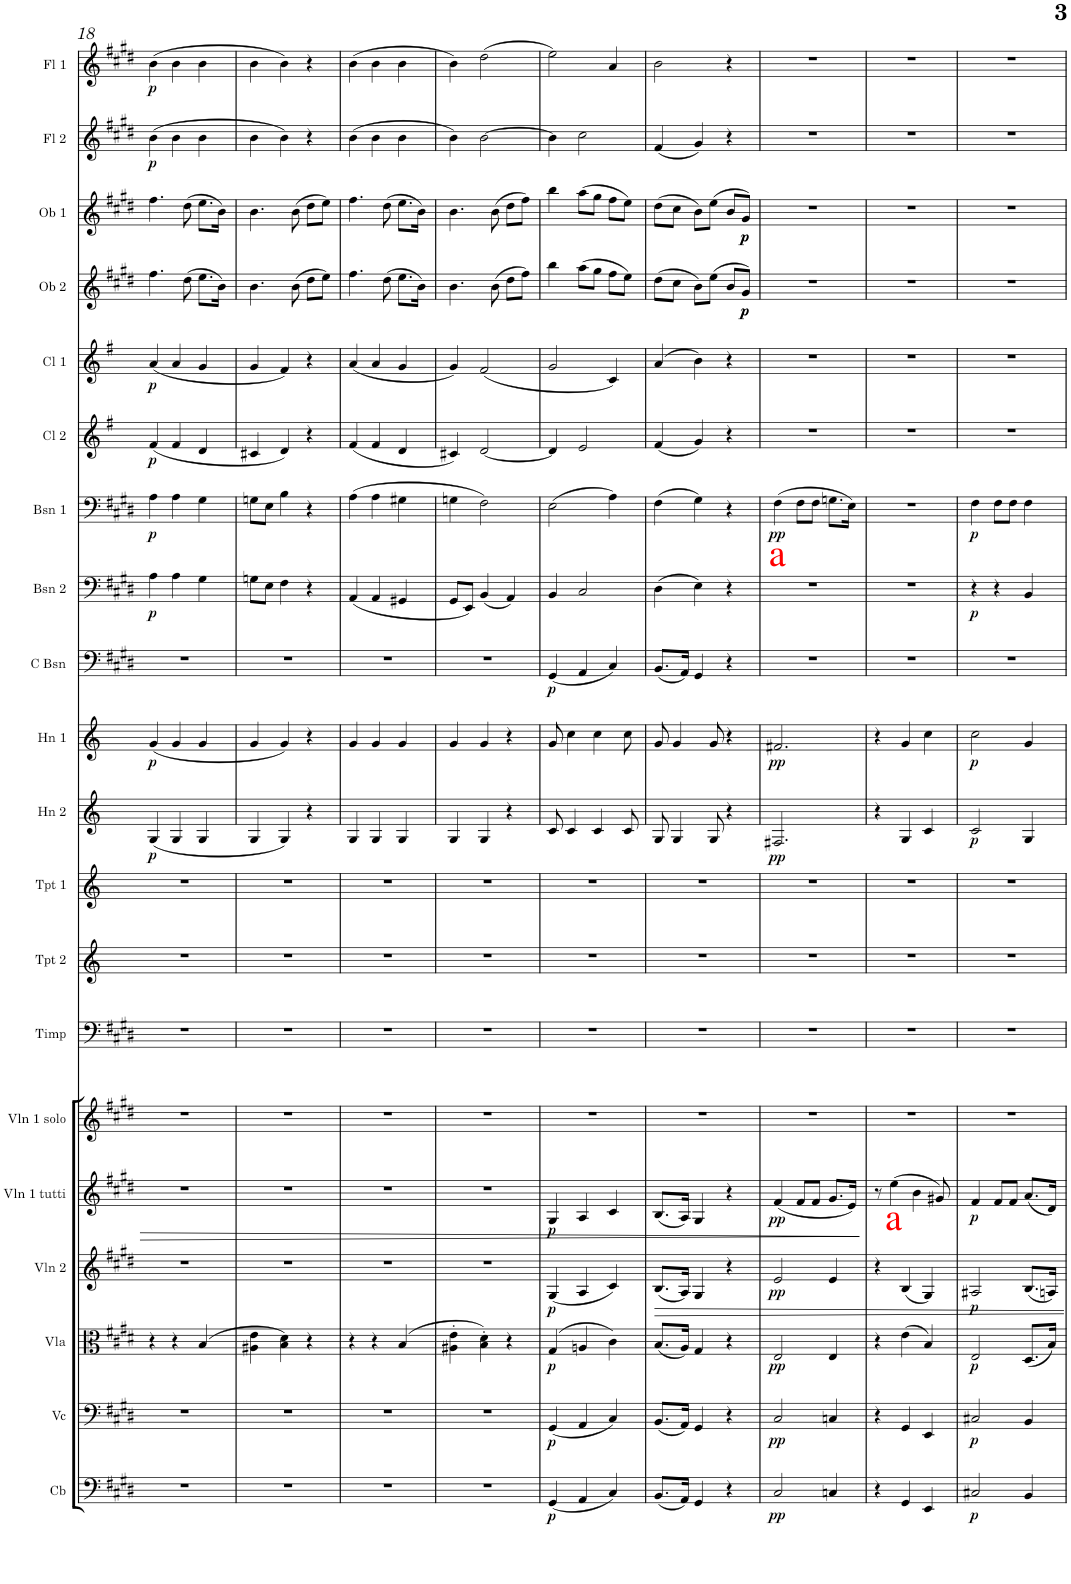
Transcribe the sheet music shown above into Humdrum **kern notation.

**kern	**dynam	**kern	**dynam	**kern	**dynam	**kern	**dynam	**kern	**text	**dynam	**kern	**kern	**kern	**kern	**kern	**dynam	**kern	**dynam	**kern	**dynam	**kern	**dynam	**kern	**text	**dynam	**kern	**dynam	**kern	**dynam	**kern	**dynam	**kern	**dynam	**kern	**dynam	**kern	**dynam
*part20	*part20	*part19	*part19	*part18	*part18	*part17	*part17	*part16	*part16	*part16	*part15	*part14	*part13	*part12	*part11	*part11	*part10	*part10	*part9	*part9	*part8	*part8	*part7	*part7	*part7	*part6	*part6	*part5	*part5	*part4	*part4	*part3	*part3	*part2	*part2	*part1	*part1
*staff20	*staff20	*staff19	*staff19	*staff18	*staff18	*staff17	*staff17	*staff16	*staff16	*staff16	*staff15	*staff14	*staff13	*staff12	*staff11	*staff11	*staff10	*staff10	*staff9	*staff9	*staff8	*staff8	*staff7	*staff7	*staff7	*staff6	*staff6	*staff5	*staff5	*staff4	*staff4	*staff3	*staff3	*staff2	*staff2	*staff1	*staff1
*I"Contrabass	*	*I"Violoncello	*	*I"Viola	*	*I"Violin 2	*	*I"Violin 1 tutti	*	*	*I"Violin 1 solo	*I"Timpani	*I"E Trumpet 2	*I"E Trumpet 1	*I"E Horn 2	*	*I"E Horn 1	*	*I"Contrabassoon	*	*I"Bassoon 2	*	*I"Bassoon 1	*	*	*I"A Clarinet 2	*	*I"A Clarinet 1	*	*I"Oboe 2	*	*I"Oboe 1	*	*I"Flute 2	*	*I"Flute 1	*
*I'Cb	*	*I'Vc	*	*I'Vla	*	*I'Vln 2	*	*I'Vln 1 tutti	*	*	*I'Vln 1 solo	*I'Timp	*I'Tpt 2	*I'Tpt 1	*I'Hn 2	*	*I'Hn 1	*	*I'C Bsn	*	*I'Bsn 2	*	*I'Bsn 1	*	*	*I'Cl 2	*	*I'Cl 1	*	*I'Ob 2	*	*I'Ob 1	*	*I'Fl 2	*	*I'Fl 1	*
!!LO:PB:g=z
*clefF4	*	*clefF4	*	*clefC3	*	*clefG2	*	*clefG2	*	*	*clefG2	*clefF4	*clefG2	*clefG2	*clefG2	*	*clefG2	*	*clefF4	*	*clefF4	*	*clefF4	*	*	*clefG2	*	*clefG2	*	*clefG2	*	*clefG2	*	*clefG2	*	*clefG2	*
*Trd7c12	*	*	*	*	*	*	*	*	*	*	*	*	*Trd-2c-4	*Trd-2c-4	*Trd5c8	*	*Trd5c8	*	*Trd7c12	*	*	*	*	*	*	*Trd2c3	*	*Trd2c3	*	*	*	*	*	*	*	*	*
*k[f#c#g#d#]	*	*k[f#c#g#d#]	*	*k[f#c#g#d#]	*	*k[f#c#g#d#]	*	*k[f#c#g#d#]	*	*	*k[f#c#g#d#]	*k[f#c#g#d#]	*k[]	*k[]	*k[]	*	*k[]	*	*k[f#c#g#d#]	*	*k[f#c#g#d#]	*	*k[f#c#g#d#]	*	*	*k[f#]	*	*k[f#]	*	*k[f#c#g#d#]	*	*k[f#c#g#d#]	*	*k[f#c#g#d#]	*	*k[f#c#g#d#]	*
*M3/4	*	*M3/4	*	*M3/4	*	*M3/4	*	*M3/4	*	*	*M3/4	*M3/4	*M3/4	*M3/4	*M3/4	*	*M3/4	*	*M3/4	*	*M3/4	*	*M3/4	*	*	*M3/4	*	*M3/4	*	*M3/4	*	*M3/4	*	*M3/4	*	*M3/4	*
=18	=18	=18	=18	=18	=18	=18	=18	=18	=18	=18	=18	=18	=18	=18	=18	=18	=18	=18	=18	=18	=18	=18	=18	=18	=18	=18	=18	=18	=18	=18	=18	=18	=18	=18	=18	=18	=18
!	!	!	!	!	!	!	!	!	!	!	!	!	!	!	!	!LO:DY:b	!	!LO:DY:b	!	!	!	!LO:DY:b	!	!	!LO:DY:b	!	!LO:DY:b	!	!LO:DY:b	!	!	!	!	!	!LO:DY:b	!	!LO:DY:b
2.r	.	2.r	.	4r	.	2.r	.	2.r	.	.	2.r	2.r	2.r	2.r	(4G/	p	(4g/	p	2.r	.	4A\	p	4A\	.	p	(4f#/	p	(4a/	p	4.ff#\	.	4.ff#\	.	(4b\	p	(4b\	p
.	.	.	.	4r	.	.	.	.	.	.	.	.	.	.	4G/	.	4g/	.	.	.	4A\	.	4A\	.	.	4f#/	.	4a/	.	.	.	.	.	4b\	.	4b\	.
.	.	.	.	.	.	.	.	.	.	.	.	.	.	.	.	.	.	.	.	.	.	.	.	.	.	.	.	.	.	(8dd#\	.	(8dd#\	.	.	.	.	.
.	.	.	.	(4B/	.	.	.	.	.	.	.	.	.	.	4G/	.	4g/	.	.	.	4G#\	.	4G#\	.	.	4d/	.	4g/	.	8.ee\L	.	8.ee\L	.	4b\	.	4b\	.
.	.	.	.	.	.	.	.	.	.	.	.	.	.	.	.	.	.	.	.	.	.	.	.	.	.	.	.	.	.	16b\Jk)	.	16b\Jk)	.	.	.	.	.
=19	=19	=19	=19	=19	=19	=19	=19	=19	=19	=19	=19	=19	=19	=19	=19	=19	=19	=19	=19	=19	=19	=19	=19	=19	=19	=19	=19	=19	=19	=19	=19	=19	=19	=19	=19	=19	=19
2.r	.	2.r	.	4A#X\ 4e\	.	2.r	.	2.r	.	.	2.r	2.r	2.r	2.r	4G/	.	4g/	.	2.r	.	8Gn\L	.	8Gn\L	.	.	4c#X/	.	4g/	.	4.b\	.	4.b\	.	4b\	.	4b\	.
.	.	.	.	.	.	.	.	.	.	.	.	.	.	.	.	.	.	.	.	.	8E\J	.	8E\J	.	.	.	.	.	.	.	.	.	.	.	.	.	.
.	.	.	.	4B\ 4d#\)	.	.	.	.	.	.	.	.	.	.	4G/)	.	4g/)	.	.	.	4F#\	.	4B\	.	.	4d/)	.	4f#/)	.	.	.	.	.	4b\)	.	4b\)	.
.	.	.	.	.	.	.	.	.	.	.	.	.	.	.	.	.	.	.	.	.	.	.	.	.	.	.	.	.	.	(8b\	.	(8b\	.	.	.	.	.
.	.	.	.	4r	.	.	.	.	.	.	.	.	.	.	4r	.	4r	.	.	.	4r	.	4r	.	.	4r	.	4r	.	8dd#\L	.	8dd#\L	.	4r	.	4r	.
.	.	.	.	.	.	.	.	.	.	.	.	.	.	.	.	.	.	.	.	.	.	.	.	.	.	.	.	.	.	8ee\J)	.	8ee\J)	.	.	.	.	.
=20	=20	=20	=20	=20	=20	=20	=20	=20	=20	=20	=20	=20	=20	=20	=20	=20	=20	=20	=20	=20	=20	=20	=20	=20	=20	=20	=20	=20	=20	=20	=20	=20	=20	=20	=20	=20	=20
2.r	.	2.r	.	4r	.	2.r	.	2.r	.	.	2.r	2.r	2.r	2.r	4G/	.	4g/	.	2.r	.	(4AA/	.	(4A\	.	.	(4f#/	.	(4a/	.	4.ff#\	.	4.ff#\	.	(4b\	.	(4b\	.
.	.	.	.	4r	.	.	.	.	.	.	.	.	.	.	4G/	.	4g/	.	.	.	4AA/	.	4A\	.	.	4f#/	.	4a/	.	.	.	.	.	4b\	.	4b\	.
.	.	.	.	.	.	.	.	.	.	.	.	.	.	.	.	.	.	.	.	.	.	.	.	.	.	.	.	.	.	(8dd#\	.	(8dd#\	.	.	.	.	.
.	.	.	.	(4B/	.	.	.	.	.	.	.	.	.	.	4G/	.	4g/	.	.	.	4GG#X/	.	4G#X\	.	.	4d/	.	4g/	.	8.ee\L	.	8.ee\L	.	4b\	.	4b\	.
.	.	.	.	.	.	.	.	.	.	.	.	.	.	.	.	.	.	.	.	.	.	.	.	.	.	.	.	.	.	16b\Jk)	.	16b\Jk)	.	.	.	.	.
=21	=21	=21	=21	=21	=21	=21	=21	=21	=21	=21	=21	=21	=21	=21	=21	=21	=21	=21	=21	=21	=21	=21	=21	=21	=21	=21	=21	=21	=21	=21	=21	=21	=21	=21	=21	=21	=21
2.r	.	2.r	.	4A#X\' 4e\'	.	2.r	.	2.r	.	.	2.r	2.r	2.r	2.r	4G/	.	4g/	.	2.r	.	8GG#/L	.	4Gn\	.	.	4c#X/)	.	4g/)	.	4.b\	.	4.b\	.	4b\)	.	4b\)	.
.	.	.	.	.	.	.	.	.	.	.	.	.	.	.	.	.	.	.	.	.	8EE/J)	.	.	.	.	.	.	.	.	.	.	.	.	.	.	.	.
.	.	.	.	4B\' 4d#\')	.	.	.	.	.	.	.	.	.	.	4G/	.	4g/	.	.	.	(4BB/	.	2F#\)	.	.	[2d/	.	(2f#/	.	.	.	.	.	[2b\	.	(2dd#\	.
.	.	.	.	.	.	.	.	.	.	.	.	.	.	.	.	.	.	.	.	.	.	.	.	.	.	.	.	.	.	(8b\	.	(8b\	.	.	.	.	.
.	.	.	.	4r	.	.	.	.	.	.	.	.	.	.	4r	.	4r	.	.	.	4AA/)	.	.	.	.	.	.	.	.	8dd#\L	.	8dd#\L	.	.	.	.	.
.	.	.	.	.	.	.	.	.	.	.	.	.	.	.	.	.	.	.	.	.	.	.	.	.	.	.	.	.	.	8ff#\J)	.	8ff#\J)	.	.	.	.	.
=22	=22	=22	=22	=22	=22	=22	=22	=22	=22	=22	=22	=22	=22	=22	=22	=22	=22	=22	=22	=22	=22	=22	=22	=22	=22	=22	=22	=22	=22	=22	=22	=22	=22	=22	=22	=22	=22
!	!LO:DY:b	!	!LO:DY:b	!	!LO:DY:b	!	!LO:DY:b	!	!	!LO:DY:b	!	!	!	!	!	!	!	!	!	!LO:DY:b	!	!	!	!	!	!	!	!	!	!	!	!	!	!	!	!	!
(4GG#/	p	(4GG#/	p	(4G#/	p	(4G#/	p	4G#/	.	p	2.r	2.r	2.r	2.r	8c/	.	8g/	.	(4GG#/	p	4BB/	.	(2E\	.	.	4d/]	.	2g/	.	4bb\	.	4bb\	.	4b\]	.	2ee\)	.
.	.	.	.	.	.	.	.	.	.	.	.	.	.	.	4c/	.	4cc\	.	.	.	.	.	.	.	.	.	.	.	.	.	.	.	.	.	.	.	.
4AA/	.	4AA/	.	4An/	.	4A/	.	4A/	.	.	.	.	.	.	.	.	.	.	4AA/	.	2C#/	.	.	.	.	2e/	.	.	.	(8aa\L	.	(8aa\L	.	2cc#\	.	.	.
.	.	.	.	.	.	.	.	.	.	.	.	.	.	.	4c/	.	4cc\	.	.	.	.	.	.	.	.	.	.	.	.	8gg#\J	.	8gg#\J	.	.	.	.	.
4C#/)	.	4C#/)	.	4c#\)	.	4c#/)	.	4c#/	.	.	.	.	.	.	.	.	.	.	4C#/)	.	.	.	4A\)	.	.	.	.	4c/)	.	8ff#\L	.	8ff#\L	.	.	.	4a/	.
.	.	.	.	.	.	.	.	.	.	.	.	.	.	.	8c/	.	8cc\	.	.	.	.	.	.	.	.	.	.	.	.	8ee\J)	.	8ee\J)	.	.	.	.	.
=23	=23	=23	=23	=23	=23	=23	=23	=23	=23	=23	=23	=23	=23	=23	=23	=23	=23	=23	=23	=23	=23	=23	=23	=23	=23	=23	=23	=23	=23	=23	=23	=23	=23	=23	=23	=23	=23
(8.BB/L	.	(8.BB/L	.	(8.B/L	.	(8.B/L	.	(8.B/L	.	.	2.r	2.r	2.r	2.r	8G/	.	8g/	.	(8.BB/L	.	(4D#\	.	(4F#\	.	.	(4f#/	.	(4a/	.	(8dd#\L	.	(8dd#\L	.	(4f#/	.	2b\	.
.	.	.	.	.	.	.	.	.	.	.	.	.	.	.	4G/	.	4g/	.	.	.	.	.	.	.	.	.	.	.	.	8cc#\J	.	8cc#\J	.	.	.	.	.
16AA/Jk)	.	16AA/Jk)	.	16A/Jk)	.	16A/Jk)	.	16A/Jk)	.	.	.	.	.	.	.	.	.	.	16AA/Jk)	.	.	.	.	.	.	.	.	.	.	.	.	.	.	.	.	.	.
4GG#/	.	4GG#/	.	4G#/	.	4G#/	.	4G#/	.	.	.	.	.	.	.	.	.	.	4GG#/	.	4E\)	.	4G#\)	.	.	4g/)	.	4b\)	.	8b\L)	.	8b\L)	.	4g#/)	.	.	.
.	.	.	.	.	.	.	.	.	.	.	.	.	.	.	8G/	.	8g/	.	.	.	.	.	.	.	.	.	.	.	.	(8ee\J	.	(8ee\J	.	.	.	.	.
4r	.	4r	.	4r	.	4r	.	4r	.	.	.	.	.	.	4r	.	4r	.	4r	.	4r	.	4r	.	.	4r	.	4r	.	8b/L	.	8b/L	.	4r	.	4r	.
!	!	!	!	!	!	!	!	!	!	!	!	!	!	!	!	!	!	!	!	!	!	!	!	!	!	!	!	!	!	!	!LO:DY:b	!	!	!	!	!	!
!	!	!	!	!	!	!	!	!	!	!	!	!	!	!	!	!	!	!	!	!	!	!	!	!	!	!	!	!	!	!	!LO:DY:n=1:b	!	!LO:DY:b	!	!	!	!
!	!	!	!	!	!	!	!	!	!	!	!	!	!	!	!	!	!	!	!	!	!	!	!	!	!	!	!	!	!	!	!	!	!LO:DY:n=1:b	!	!	!	!
.	.	.	.	.	.	.	.	.	.	.	.	.	.	.	.	.	.	.	.	.	.	.	.	.	.	.	.	.	.	8g#/J)	p p	8g#/J)	p p	.	.	.	.
=24	=24	=24	=24	=24	=24	=24	=24	=24	=24	=24	=24	=24	=24	=24	=24	=24	=24	=24	=24	=24	=24	=24	=24	=24	=24	=24	=24	=24	=24	=24	=24	=24	=24	=24	=24	=24	=24
!	!LO:DY:b	!	!LO:DY:b	!	!LO:DY:b	!	!LO:DY:b	!	!	!LO:DY:b	!	!	!	!	!	!LO:DY:b	!	!LO:DY:b	!	!	!	!	!	!LO:LY:b:color=#FF0000	!LO:DY:b	!	!	!	!	!	!	!	!	!	!	!	!
2C#/	pp	2C#/	pp	2E/	pp	2e/	pp	(4f#/	.	pp	2.r	2.r	2.r	2.r	2.F#X/	pp	2.f#X/	pp	2.r	.	2.r	.	(4F#\	a	pp	2.r	.	2.r	.	2.r	.	2.r	.	2.r	.	2.r	.
.	.	.	.	.	.	.	.	8f#/L	.	.	.	.	.	.	.	.	.	.	.	.	.	.	8F#\L	.	.	.	.	.	.	.	.	.	.	.	.	.	.
.	.	.	.	.	.	.	.	8f#/J	.	.	.	.	.	.	.	.	.	.	.	.	.	.	8F#\J	.	.	.	.	.	.	.	.	.	.	.	.	.	.
4Cn/	.	4Cn/	.	4E/	.	4e/	.	8.g#/L	.	.	.	.	.	.	.	.	.	.	.	.	.	.	8.Gn\L	.	.	.	.	.	.	.	.	.	.	.	.	.	.
.	.	.	.	.	.	.	.	16e/Jk)	.	.	.	.	.	.	.	.	.	.	.	.	.	.	16E\Jk)	.	.	.	.	.	.	.	.	.	.	.	.	.	.
=25	=25	=25	=25	=25	=25	=25	=25	=25	=25	=25	=25	=25	=25	=25	=25	=25	=25	=25	=25	=25	=25	=25	=25	=25	=25	=25	=25	=25	=25	=25	=25	=25	=25	=25	=25	=25	=25
4r	.	4r	.	4r	.	4r	.	8r	.	.	2.r	2.r	2.r	2.r	4r	.	4r	.	2.r	.	2.r	.	2.r	.	.	2.r	.	2.r	.	2.r	.	2.r	.	2.r	.	2.r	.
!	!	!	!	!	!	!	!	!	!LO:LY:b:color=#FF0000	!	!	!	!	!	!	!	!	!	!	!	!	!	!	!	!	!	!	!	!	!	!	!	!	!	!	!	!
.	.	.	.	.	.	.	.	(4ee\	a	.	.	.	.	.	.	.	.	.	.	.	.	.	.	.	.	.	.	.	.	.	.	.	.	.	.	.	.
4GG#/	.	4GG#/	.	(4e\	.	(4B/	.	.	.	.	.	.	.	.	4G/	.	4g/	.	.	.	.	.	.	.	.	.	.	.	.	.	.	.	.	.	.	.	.
.	.	.	.	.	.	.	.	4b\	.	.	.	.	.	.	.	.	.	.	.	.	.	.	.	.	.	.	.	.	.	.	.	.	.	.	.	.	.
4EE/	.	4EE/	.	4B/)	.	4G#/)	.	.	.	.	.	.	.	.	4c/	.	4cc\	.	.	.	.	.	.	.	.	.	.	.	.	.	.	.	.	.	.	.	.
.	.	.	.	.	.	.	.	8g#X/)	.	.	.	.	.	.	.	.	.	.	.	.	.	.	.	.	.	.	.	.	.	.	.	.	.	.	.	.	.
=26	=26	=26	=26	=26	=26	=26	=26	=26	=26	=26	=26	=26	=26	=26	=26	=26	=26	=26	=26	=26	=26	=26	=26	=26	=26	=26	=26	=26	=26	=26	=26	=26	=26	=26	=26	=26	=26
!	!LO:DY:b	!	!LO:DY:b	!	!LO:DY:b	!	!LO:DY:b	!	!	!LO:DY:b	!	!	!	!	!	!LO:DY:b	!	!LO:DY:b	!	!	!	!LO:DY:b	!	!	!LO:DY:b	!	!	!	!	!	!	!	!	!	!	!	!
2C#X/	p	2C#X/	p	2E/	p	2A#X/	p	4f#/	.	p	2.r	2.r	2.r	2.r	2c/	p	2cc\	p	2.r	.	4r	p	4F#\	.	p	2.r	.	2.r	.	2.r	.	2.r	.	2.r	.	2.r	.
.	.	.	.	.	.	.	.	8f#/L	.	.	.	.	.	.	.	.	.	.	.	.	4r	.	8F#\L	.	.	.	.	.	.	.	.	.	.	.	.	.	.
.	.	.	.	.	.	.	.	8f#/J	.	.	.	.	.	.	.	.	.	.	.	.	.	.	8F#\J	.	.	.	.	.	.	.	.	.	.	.	.	.	.
4BB/	.	4BB/	.	(8.D#/L	.	(8.B/L	.	(8.a/L	.	.	.	.	.	.	4G/	.	4g/	.	.	.	4BB/	.	4F#\	.	.	.	.	.	.	.	.	.	.	.	.	.	.
.	.	.	.	16B/Jk)	.	16An/Jk)	.	16d#/Jk)	.	.	.	.	.	.	.	.	.	.	.	.	.	.	.	.	.	.	.	.	.	.	.	.	.	.	.	.	.
=	=	=	=	=	=	=	=	=	=	=	=	=	=	=	=	=	=	=	=	=	=	=	=	=	=	=	=	=	=	=	=	=	=	=	=	=	=
*-	*-	*-	*-	*-	*-	*-	*-	*-	*-	*-	*-	*-	*-	*-	*-	*-	*-	*-	*-	*-	*-	*-	*-	*-	*-	*-	*-	*-	*-	*-	*-	*-	*-	*-	*-	*-	*-
